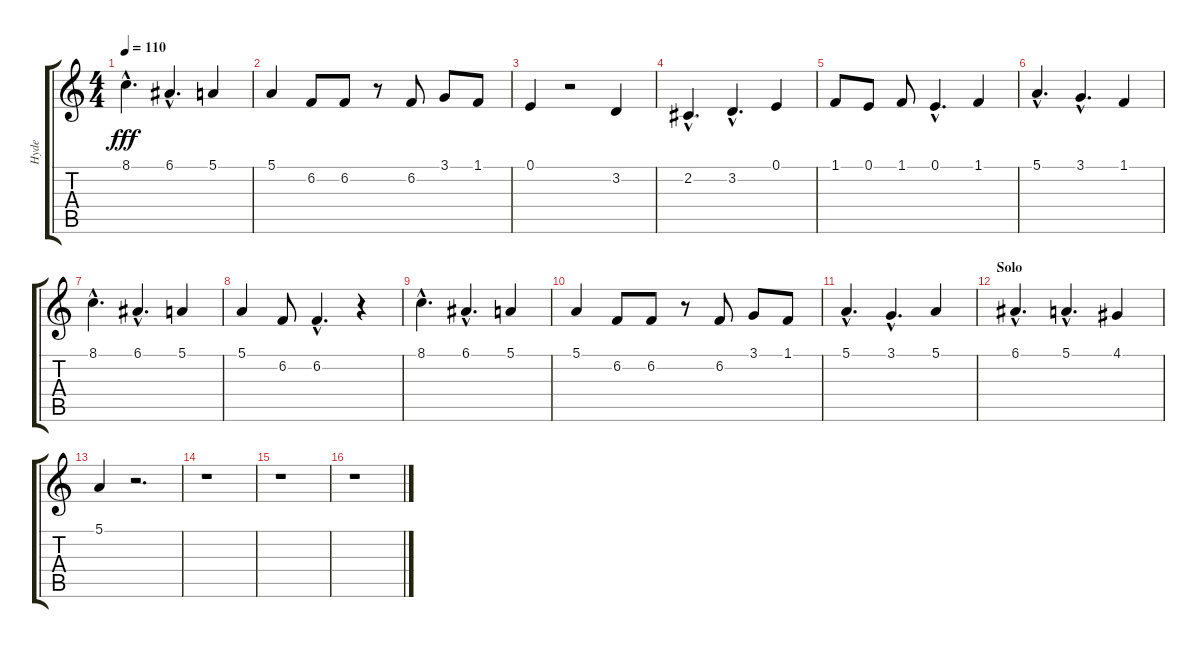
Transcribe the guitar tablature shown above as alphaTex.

\track ("Hyde" "Hyde") {instrument flute}
\staff {score tabs}
\tuning (E4 B3 G3 D3 A2 E2) {hide}
\ts (4 4)
\tempo 110
\clef g2
\ks c
8.1{hac}.4{d dy fff} 6.1{hac}.4{d} 5.1.4 |
5.1.4 6.2.8 6.2.8 r.8 6.2.8 3.1.8 1.1.8 |
0.1.4 r.2 3.2.4 |
2.2{hac}.4{d} 3.2{hac}.4{d} 0.1.4 |
1.1.8 0.1.8 1.1.8 0.1{hac}.4{d} 1.1.4 |
5.1{hac}.4{d} 3.1{hac}.4{d} 1.1.4 |
8.1{hac}.4{d} 6.1{hac}.4{d} 5.1.4 |
5.1.4 6.2.8 6.2{hac}.4{d} r.4 |
8.1{hac}.4{d} 6.1{hac}.4{d} 5.1.4 |
5.1.4 6.2.8 6.2.8 r.8 6.2.8 3.1.8 1.1.8 |
5.1{hac}.4{d} 3.1{hac}.4{d} 5.1.4 |
\section ("" "Solo")
6.1{hac}.4{d} 5.1{hac}.4{d} 4.1.4 |
5.1.4 r.2{d} |
r.1 |
r.1 |
r.1
